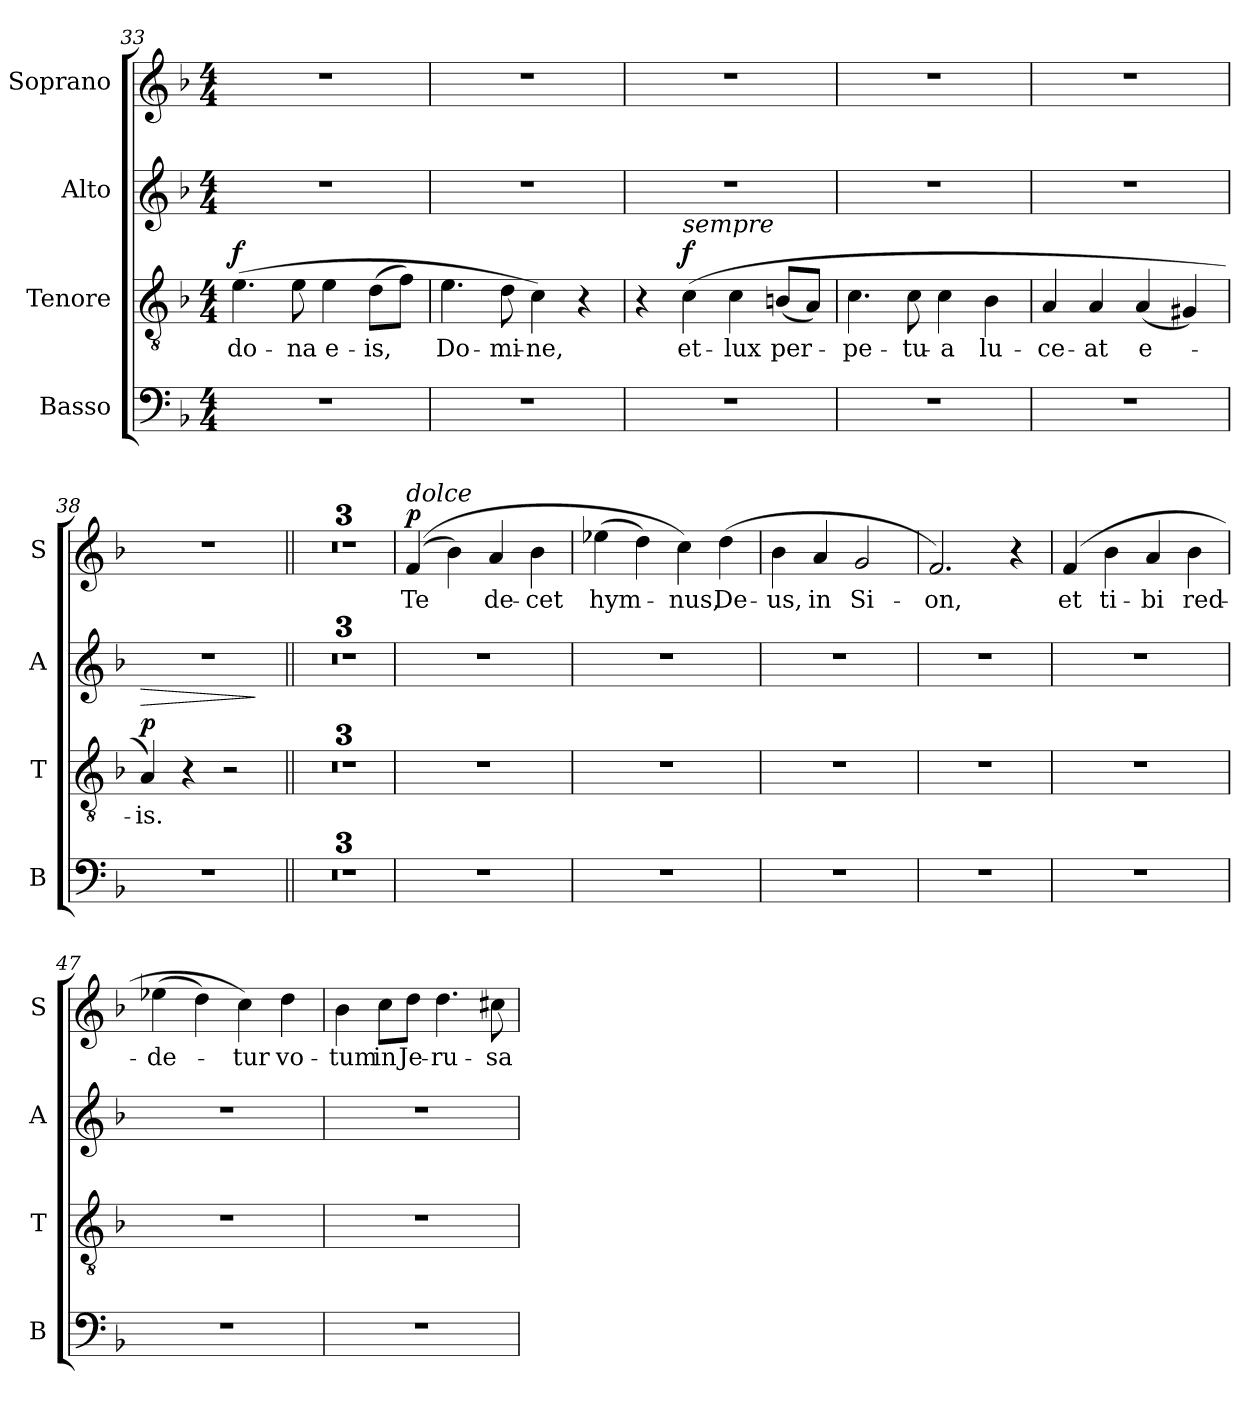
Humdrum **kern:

**kern	**kern	**text	**dynam	**kern	**dynam	**kern	**text	**dynam
*part4	*part3	*part3	*part3	*part2	*part2	*part1	*part1	*part1
*staff4	*staff3	*staff3	*staff3	*staff2	*staff2	*staff1	*staff1	*staff1
*I"Basso	*I"Tenore	*	*	*I"Alto	*	*I"Soprano	*	*
*I'B	*I'T	*	*	*I'A	*	*I'S	*	*
!!LO:PB:g=z
*clefF4	*clefGv2	*	*	*clefG2	*	*clefG2	*	*
*k[b-]	*k[b-]	*	*	*k[b-]	*	*k[b-]	*	*
*d:	*d:	*	*	*d:	*	*d:	*	*
*M4/4	*M4/4	*	*	*M4/4	*	*M4/4	*	*
=33	=33	=33	=33	=33	=33	=33	=33	=33
!	!	!LO:LY:b	!LO:DY:a	!	!	!	!	!
1r	(>4.e\	do-	f	1r	.	1r	.	.
!	!	!LO:LY:b	!	!	!	!	!	!
.	8e\	-na	.	.	.	.	.	.
!	!	!LO:LY:b	!	!	!	!	!	!
.	4e\	e-	.	.	.	.	.	.
!	!	!LO:LY:b	!	!	!	!	!	!
.	(>8d\L	-is,	.	.	.	.	.	.
.	8f\J)	.	.	.	.	.	.	.
=34	=34	=34	=34	=34	=34	=34	=34	=34
!	!	!LO:LY:b	!	!	!	!	!	!
1r	4.e\	Do-	.	1r	.	1r	.	.
!	!	!LO:LY:b	!	!	!	!	!	!
.	8d\	-mi-	.	.	.	.	.	.
!	!	!LO:LY:b	!	!	!	!	!	!
.	4c\)	-ne,	.	.	.	.	.	.
.	4r	.	.	.	.	.	.	.
=35	=35	=35	=35	=35	=35	=35	=35	=35
1r	4r	.	.	1r	.	1r	.	.
!	!LO:TX:a:i:t=sempre	!	!	!	!	!	!	!
!	!	!LO:LY:b	!LO:DY:a	!	!	!	!	!
.	(>4c\	et-	f	.	.	.	.	.
!	!	!LO:LY:b	!	!	!	!	!	!
.	4c\	-lux	.	.	.	.	.	.
!	!	!LO:LY:b	!	!	!	!	!	!
.	(<8Bn/L	per-	.	.	.	.	.	.
.	8A/J)	.	.	.	.	.	.	.
=36	=36	=36	=36	=36	=36	=36	=36	=36
!	!	!LO:LY:b	!	!	!	!	!	!
1r	4.c\	-pe-	.	1r	.	1r	.	.
!	!	!LO:LY:b	!	!	!	!	!	!
.	8c\	-tu-	.	.	.	.	.	.
!	!	!LO:LY:b	!	!	!	!	!	!
.	4c\	-a	.	.	.	.	.	.
!	!	!LO:LY:b	!	!	!	!	!	!
.	4B-\	lu-	.	.	.	.	.	.
=37	=37	=37	=37	=37	=37	=37	=37	=37
!	!	!LO:LY:b	!	!	!	!	!	!
1r	4A/	-ce-	.	1r	.	1r	.	.
!	!	!LO:LY:b	!	!	!	!	!	!
.	4A/	-at	.	.	.	.	.	.
!	!	!LO:LY:b	!	!	!	!	!	!
.	(<4A/	e-	.	.	.	.	.	.
.	4G#X/)	.	.	.	.	.	.	.
=38	=38	=38	=38	=38	=38	=38	=38	=38
!	!	!LO:LY:b	!LO:DY:a	!	!LO:HP:b	!	!	!
1r	4A/)	-is.	p	1r	>	1r	.	.
.	4r	.	.	.	.	.	.	.
.	2r	.	.	.	.	.	.	.
.	.	.	.	.	]	.	.	.
!!LO:LB:g=z
=39||	=39||	=39||	=39||	=39||	=39||	=39||	=39||	=39||
1r	1r	.	.	1r	.	1r	.	.
=40	=40	=40	=40	=40	=40	=40	=40	=40
1r	1r	.	.	1r	.	1r	.	.
=41	=41	=41	=41	=41	=41	=41	=41	=41
1r	1r	.	.	1r	.	1r	.	.
=42	=42	=42	=42	=42	=42	=42	=42	=42
!	!	!	!	!	!	!LO:TX:a:i:t=dolce	!	!
!	!	!	!	!	!	!	!LO:LY:b	!LO:DY:a
1r	1r	.	.	1r	.	(>(>4f/	Te	p
.	.	.	.	.	.	4b-\)	.	.
!	!	!	!	!	!	!	!LO:LY:b	!
.	.	.	.	.	.	4a/	de-	.
!	!	!	!	!	!	!	!LO:LY:b	!
.	.	.	.	.	.	4b-\	-cet	.
=43	=43	=43	=43	=43	=43	=43	=43	=43
!	!	!	!	!	!	!	!LO:LY:b	!
1r	1r	.	.	1r	.	(>4ee-X\	hym-	.
.	.	.	.	.	.	4dd\)	.	.
!	!	!	!	!	!	!	!LO:LY:b	!
.	.	.	.	.	.	4cc\)	-nus,	.
!	!	!	!	!	!	!	!LO:LY:b	!
.	.	.	.	.	.	(>4dd\	De-	.
=44	=44	=44	=44	=44	=44	=44	=44	=44
!	!	!	!	!	!	!	!LO:LY:b	!
1r	1r	.	.	1r	.	4b-\	-us,	.
!	!	!	!	!	!	!	!LO:LY:b	!
.	.	.	.	.	.	4a/	in	.
!	!	!	!	!	!	!	!LO:LY:b	!
.	.	.	.	.	.	2g/	Si-	.
=45	=45	=45	=45	=45	=45	=45	=45	=45
!	!	!	!	!	!	!	!LO:LY:b	!
1r	1r	.	.	1r	.	2.f/)	-on,	.
.	.	.	.	.	.	4r	.	.
=46	=46	=46	=46	=46	=46	=46	=46	=46
!	!	!	!	!	!	!	!LO:LY:b	!
1r	1r	.	.	1r	.	(>4f/	et	.
!	!	!	!	!	!	!	!LO:LY:b	!
.	.	.	.	.	.	4b-\	ti-	.
!	!	!	!	!	!	!	!LO:LY:b	!
.	.	.	.	.	.	4a/	-bi	.
!	!	!	!	!	!	!	!LO:LY:b	!
.	.	.	.	.	.	4b-\	red-	.
!!LO:LB:g=z
=47	=47	=47	=47	=47	=47	=47	=47	=47
!	!	!	!	!	!	!	!LO:LY:b	!
1r	1r	.	.	1r	.	(>4ee-X\	-de-	.
.	.	.	.	.	.	4dd\)	.	.
!	!	!	!	!	!	!	!LO:LY:b	!
.	.	.	.	.	.	4cc\)	-tur	.
!	!	!	!	!	!	!	!LO:LY:b	!
.	.	.	.	.	.	4dd\	vo-	.
=48	=48	=48	=48	=48	=48	=48	=48	=48
!	!	!	!	!	!	!	!LO:LY:b	!
1r	1r	.	.	1r	.	4b-\	-tum	.
!	!	!	!	!	!	!	!LO:LY:b	!
.	.	.	.	.	.	8cc\L	in	.
!	!	!	!	!	!	!	!LO:LY:b	!
.	.	.	.	.	.	8dd\J	Je-	.
!	!	!	!	!	!	!	!LO:LY:b	!
.	.	.	.	.	.	4.dd\	-ru-	.
!	!	!	!	!	!	!	!LO:LY:b	!
.	.	.	.	.	.	8cc#X\	-sa-	.
=	=	=	=	=	=	=	=	=
*-	*-	*-	*-	*-	*-	*-	*-	*-
